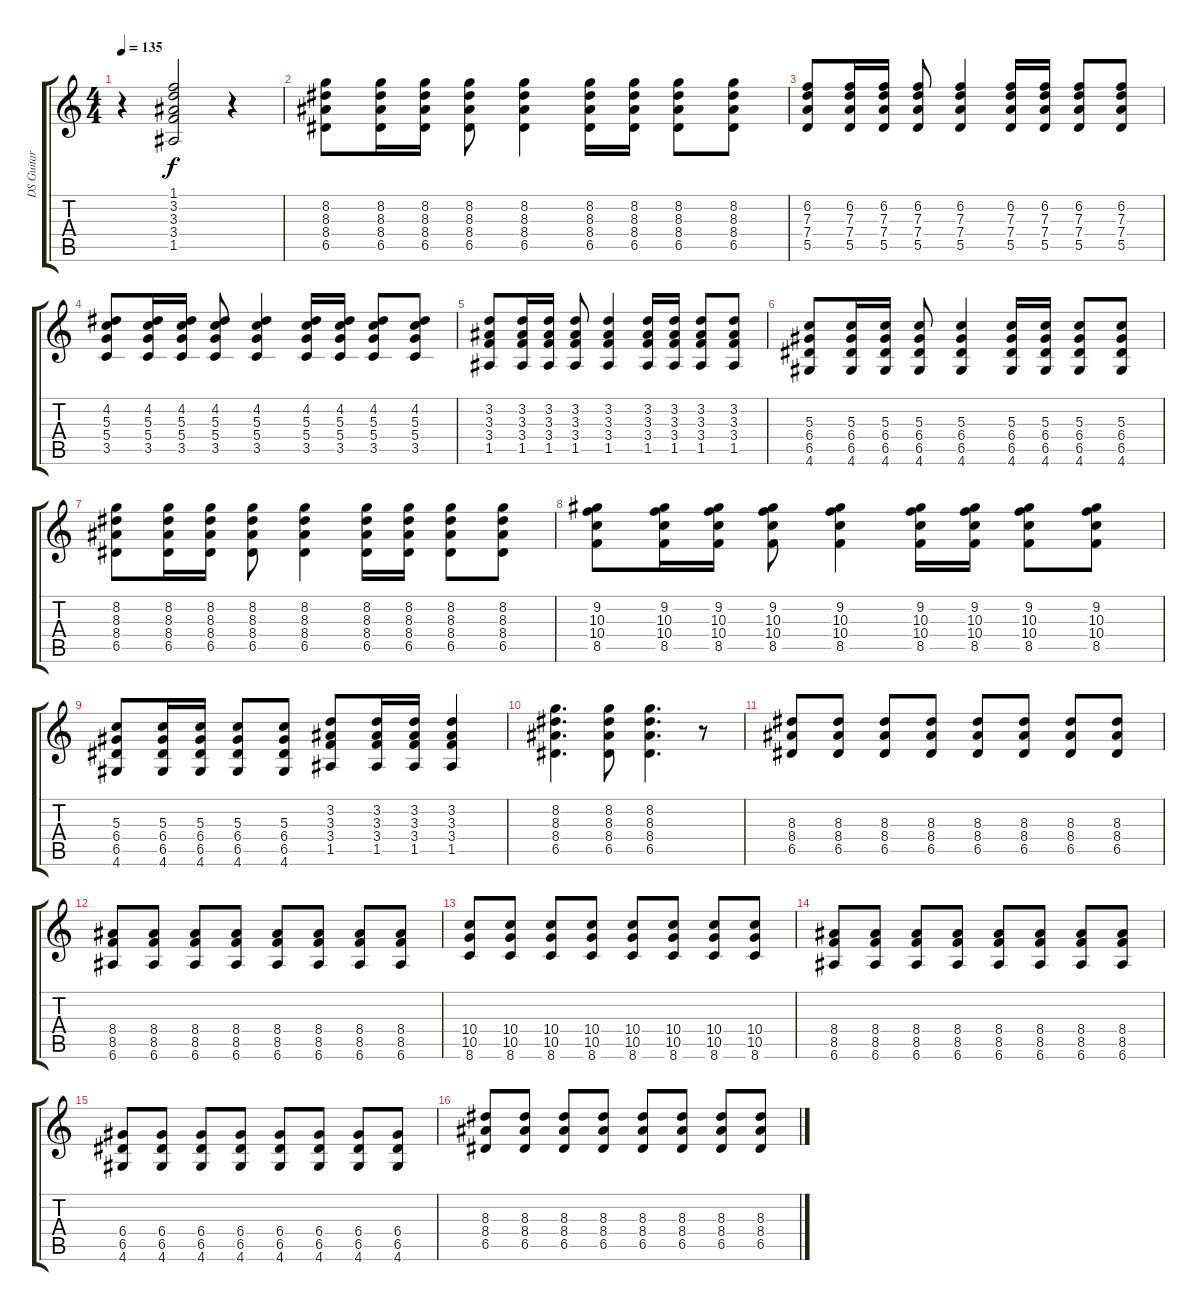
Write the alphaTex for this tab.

\track ("DS Guitar 2" "DS Guitar ") {instrument distortionguitar}
\staff {score tabs}
\tuning (E4 B3 G3 D3 A2 E2) {hide}
\ts (4 4)
\tempo 135
\clef g2
\ks c
r.4{dy f} (1.1 3.2 3.3 3.4 1.5).2 r.4 |
(8.2 8.3 8.4 6.5).8 (8.2 8.3 8.4 6.5).16 (8.2 8.3 8.4 6.5).16 (8.2 8.3 8.4 6.5).8 (8.2 8.3 8.4 6.5).4 (8.2 8.3 8.4 6.5).16 (8.2 8.3 8.4 6.5).16 (8.2 8.3 8.4 6.5).8 (8.2 8.3 8.4 6.5).8 |
(6.2 7.3 7.4 5.5).8 (6.2 7.3 7.4 5.5).16 (6.2 7.3 7.4 5.5).16 (6.2 7.3 7.4 5.5).8 (6.2 7.3 7.4 5.5).4 (6.2 7.3 7.4 5.5).16 (6.2 7.3 7.4 5.5).16 (6.2 7.3 7.4 5.5).8 (6.2 7.3 7.4 5.5).8 |
(4.2 5.3 5.4 3.5).8 (4.2 5.3 5.4 3.5).16 (4.2 5.3 5.4 3.5).16 (4.2 5.3 5.4 3.5).8 (4.2 5.3 5.4 3.5).4 (4.2 5.3 5.4 3.5).16 (4.2 5.3 5.4 3.5).16 (4.2 5.3 5.4 3.5).8 (4.2 5.3 5.4 3.5).8 |
(3.2 3.3 3.4 1.5).8 (3.2 3.3 3.4 1.5).16 (3.2 3.3 3.4 1.5).16 (3.2 3.3 3.4 1.5).8 (3.2 3.3 3.4 1.5).4 (3.2 3.3 3.4 1.5).16 (3.2 3.3 3.4 1.5).16 (3.2 3.3 3.4 1.5).8 (3.2 3.3 3.4 1.5).8 |
(5.3 6.4 6.5 4.6).8 (5.3 6.4 6.5 4.6).16 (5.3 6.4 6.5 4.6).16 (5.3 6.4 6.5 4.6).8 (5.3 6.4 6.5 4.6).4 (5.3 6.4 6.5 4.6).16 (5.3 6.4 6.5 4.6).16 (5.3 6.4 6.5 4.6).8 (5.3 6.4 6.5 4.6).8 |
(8.2 8.3 8.4 6.5).8 (8.2 8.3 8.4 6.5).16 (8.2 8.3 8.4 6.5).16 (8.2 8.3 8.4 6.5).8 (8.2 8.3 8.4 6.5).4 (8.2 8.3 8.4 6.5).16 (8.2 8.3 8.4 6.5).16 (8.2 8.3 8.4 6.5).8 (8.2 8.3 8.4 6.5).8 |
(9.2 10.3 10.4 8.5).8 (9.2 10.3 10.4 8.5).16 (9.2 10.3 10.4 8.5).16 (9.2 10.3 10.4 8.5).8 (9.2 10.3 10.4 8.5).4 (9.2 10.3 10.4 8.5).16 (9.2 10.3 10.4 8.5).16 (9.2 10.3 10.4 8.5).8 (9.2 10.3 10.4 8.5).8 |
(5.3 6.4 6.5 4.6).8 (5.3 6.4 6.5 4.6).16 (5.3 6.4 6.5 4.6).16 (5.3 6.4 6.5 4.6).8 (5.3 6.4 6.5 4.6).8 (3.2 3.3 3.4 1.5).8 (3.2 3.3 3.4 1.5).16 (3.2 3.3 3.4 1.5).16 (3.2 3.3 3.4 1.5).4 |
(8.2 8.3 8.4 6.5).4{d} (8.2 8.3 8.4 6.5).8 (8.2 8.3 8.4 6.5).4{d} r.8 |
(8.3 8.4 6.5).8 (8.3 8.4 6.5).8 (8.3 8.4 6.5).8 (8.3 8.4 6.5).8 (8.3 8.4 6.5).8 (8.3 8.4 6.5).8 (8.3 8.4 6.5).8 (8.3 8.4 6.5).8 |
(8.4 8.5 6.6).8 (8.4 8.5 6.6).8 (8.4 8.5 6.6).8 (8.4 8.5 6.6).8 (8.4 8.5 6.6).8 (8.4 8.5 6.6).8 (8.4 8.5 6.6).8 (8.4 8.5 6.6).8 |
(10.4 10.5 8.6).8 (10.4 10.5 8.6).8 (10.4 10.5 8.6).8 (10.4 10.5 8.6).8 (10.4 10.5 8.6).8 (10.4 10.5 8.6).8 (10.4 10.5 8.6).8 (10.4 10.5 8.6).8 |
(8.4 8.5 6.6).8 (8.4 8.5 6.6).8 (8.4 8.5 6.6).8 (8.4 8.5 6.6).8 (8.4 8.5 6.6).8 (8.4 8.5 6.6).8 (8.4 8.5 6.6).8 (8.4 8.5 6.6).8 |
(6.4 6.5 4.6).8 (6.4 6.5 4.6).8 (6.4 6.5 4.6).8 (6.4 6.5 4.6).8 (6.4 6.5 4.6).8 (6.4 6.5 4.6).8 (6.4 6.5 4.6).8 (6.4 6.5 4.6).8 |
(8.3 8.4 6.5).8 (8.3 8.4 6.5).8 (8.3 8.4 6.5).8 (8.3 8.4 6.5).8 (8.3 8.4 6.5).8 (8.3 8.4 6.5).8 (8.3 8.4 6.5).8 (8.3 8.4 6.5).8
